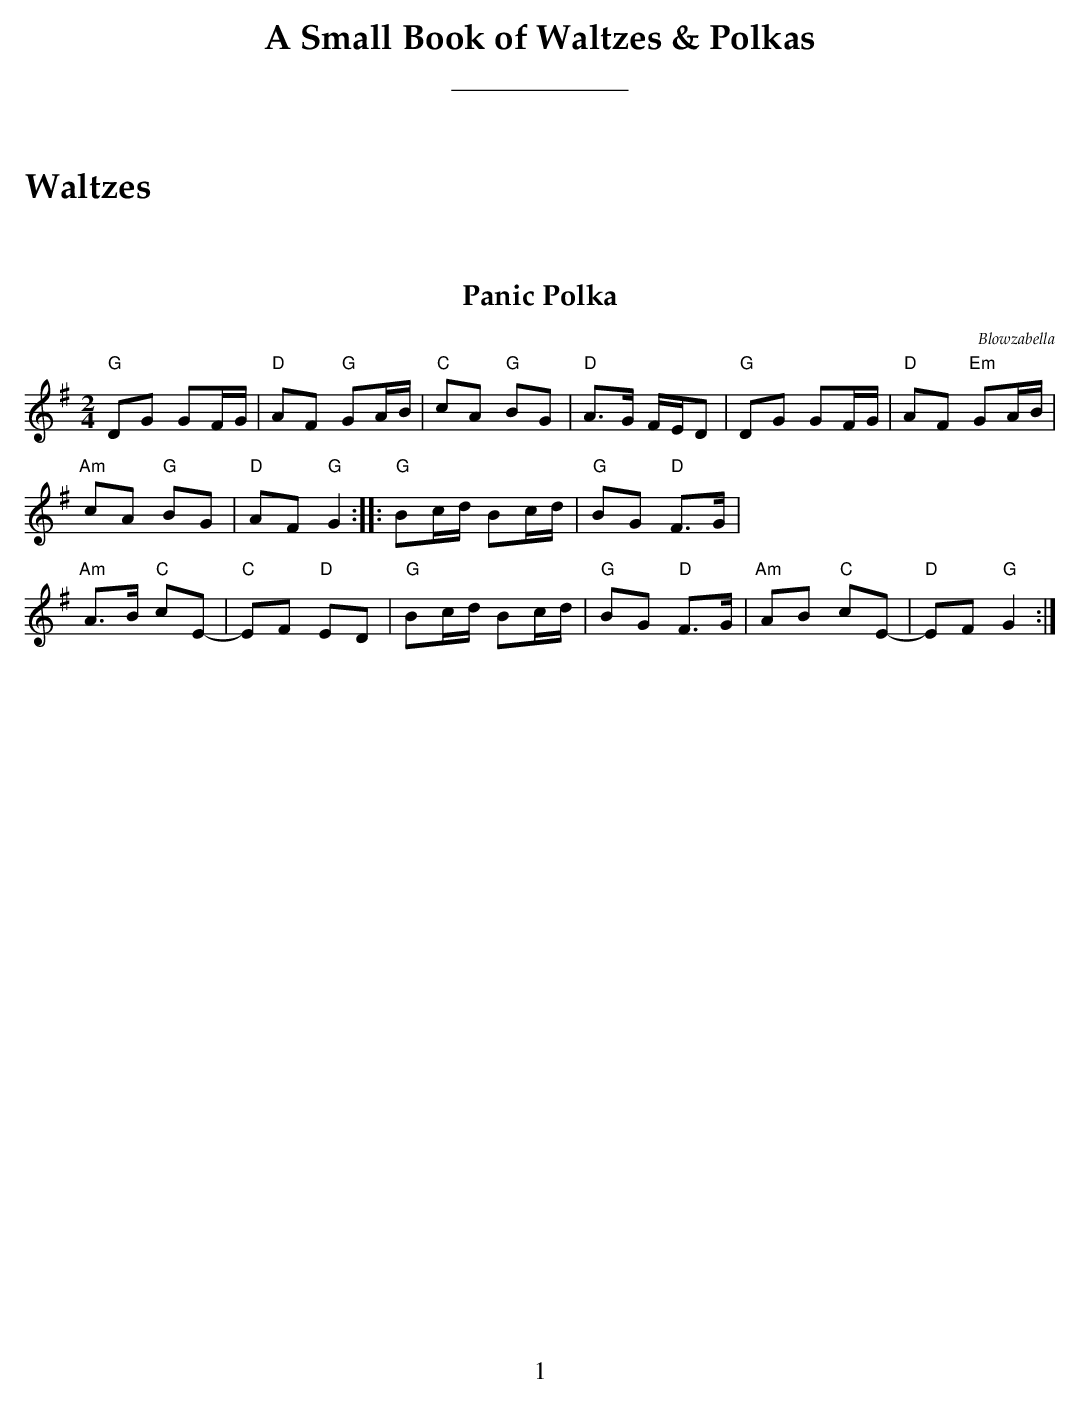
X:1
T:Panic Polka
C:Blowzabella
M:2/4
L:1/8
K:G %Transposed from C
"G"DG GF/G/ |"D" AF "G"GA/B/ |"C" cA"G" BG |"D" A>G F/E/D |"G" DG GF/G/ |
"D"AF "Em"GA/B/ |"Am" cA"G" BG | "D"AF "G" G2 :: "G"Bc/d/ Bc/d/ | "G"BG "D"F>G |"Am"A>B "C"cE- |
"C" EF "D"ED | "G"Bc/d/ Bc/d/ | "G"BG "D"F>G | "Am"AB "C"cE- |"D"EF "G"G2 :|
